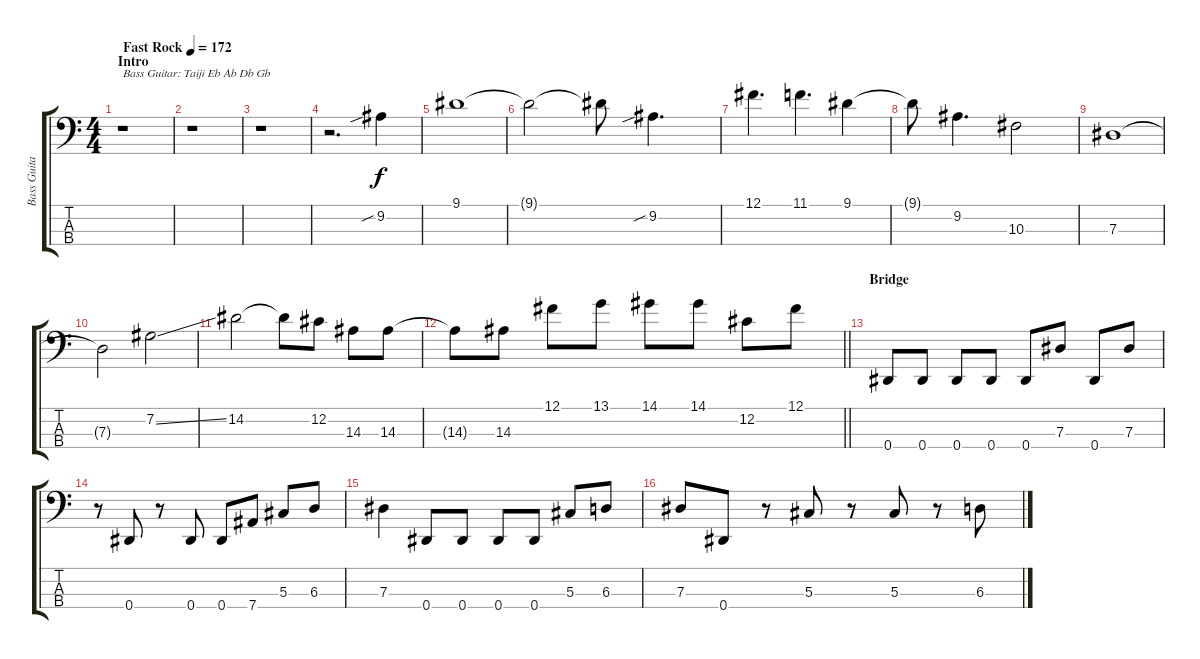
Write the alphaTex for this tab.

\track ("Bass Guitar: Taiji" "Bass Guita") {instrument electricbassfinger}
\staff {score tabs}
\tuning (Gb2 Db2 Ab1 Eb1) {hide}
\ts (4 4)
\section ("" "Intro")
\tempo (172 "Fast Rock")
\clef f4
\ks c
r.1{txt "Bass Guitar: Taiji Eb Ab Db Gb" dy f instrument electricbassfinger} |
r.1 |
r.1 |
r.2{d} 9.2{sib}.4 |
9.1.1 |
9.1{t}.2 9.1{t}.8 9.2{sib}.4{d} |
12.1.4{d} 11.1.4{d} 9.1.4 |
9.1{t}.8 9.2.4{d} 10.3.2 |
7.3.1 |
7.3{t}.2 7.2{ss}.2 |
14.2.2 14.2{t}.8 12.2.8 14.3.8 14.3.8 |
\barLineRight lightlight
14.3{t}.8 14.3.8 12.1.8 13.1.8 14.1.8 14.1.8 12.2.8 12.1.8 |
\section ("" "Bridge")
0.4.8 0.4.8 0.4.8 0.4.8 0.4.8 7.3.8 0.4.8 7.3.8 |
r.8 0.4.8 r.8 0.4.8 0.4.8 7.4.8 5.3.8 6.3.8 |
7.3.4 0.4.8 0.4.8 0.4.8 0.4.8 5.3.8 6.3.8 |
7.3.8 0.4.8 r.8 5.3.8 r.8 5.3.8 r.8 6.3.8
